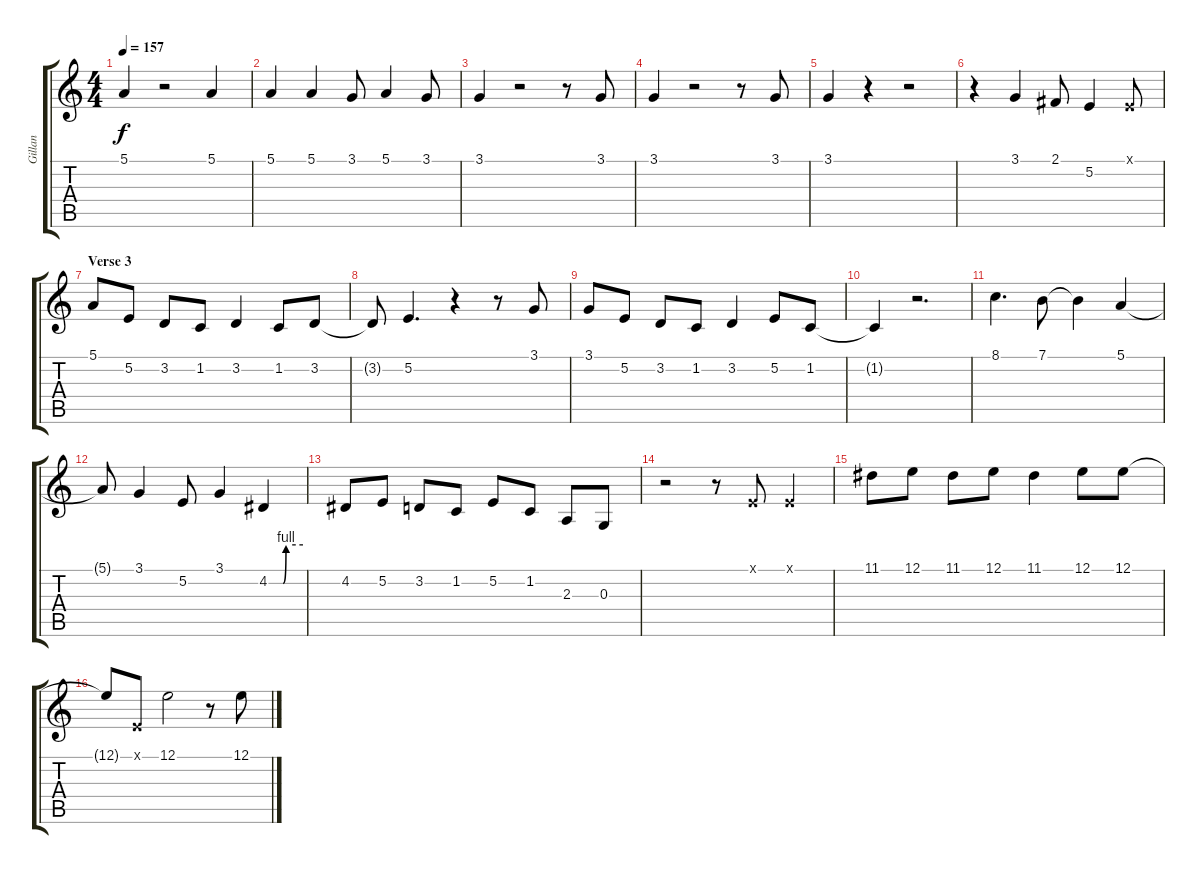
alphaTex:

\track ("Gillan" "Gillan") {instrument baritonesax}
\staff {score tabs}
\tuning (E4 B3 G3 D3 A2 E2) {hide}
\ts (4 4)
\tempo 157
\clef g2
\ks c
5.1.4{dy f} r.2 5.1.4 |
5.1.4 5.1.4 3.1.8 5.1.4 3.1.8 |
3.1.4 r.2 r.8 3.1.8 |
3.1.4 r.2 r.8 3.1.8 |
3.1.4 r.4 r.2 |
r.4 3.1.4 2.1.8 5.2.4 0.1{x}.8 |
\section ("" "Verse 3")
5.1.8 5.2.8 3.2.8 1.2.8 3.2.4 1.2.8 3.2.8 |
3.2{t}.8 5.2.4{d} r.4 r.8 3.1.8 |
3.1.8 5.2.8 3.2.8 1.2.8 3.2.4 5.2.8 1.2.8 |
1.2{t}.4 r.2{d} |
8.1.4{d} 7.1.8 7.1{t}.4 5.1.4 |
5.1{t}.8 3.1.4 5.2.8 3.1.4 4.2{be (custom 0 0 25 0 30 4 60 4)}.4 |
4.2.8 5.2.8 3.2.8 1.2.8 5.2.8 1.2.8 2.3.8 0.3.8 |
r.2 r.8 0.1{x}.8 0.1{x}.4 |
11.1.8 12.1.8 11.1.8 12.1.8 11.1.4 12.1.8 12.1.8 |
12.1{t}.8 0.1{x}.8 12.1.2 r.8 12.1.8
